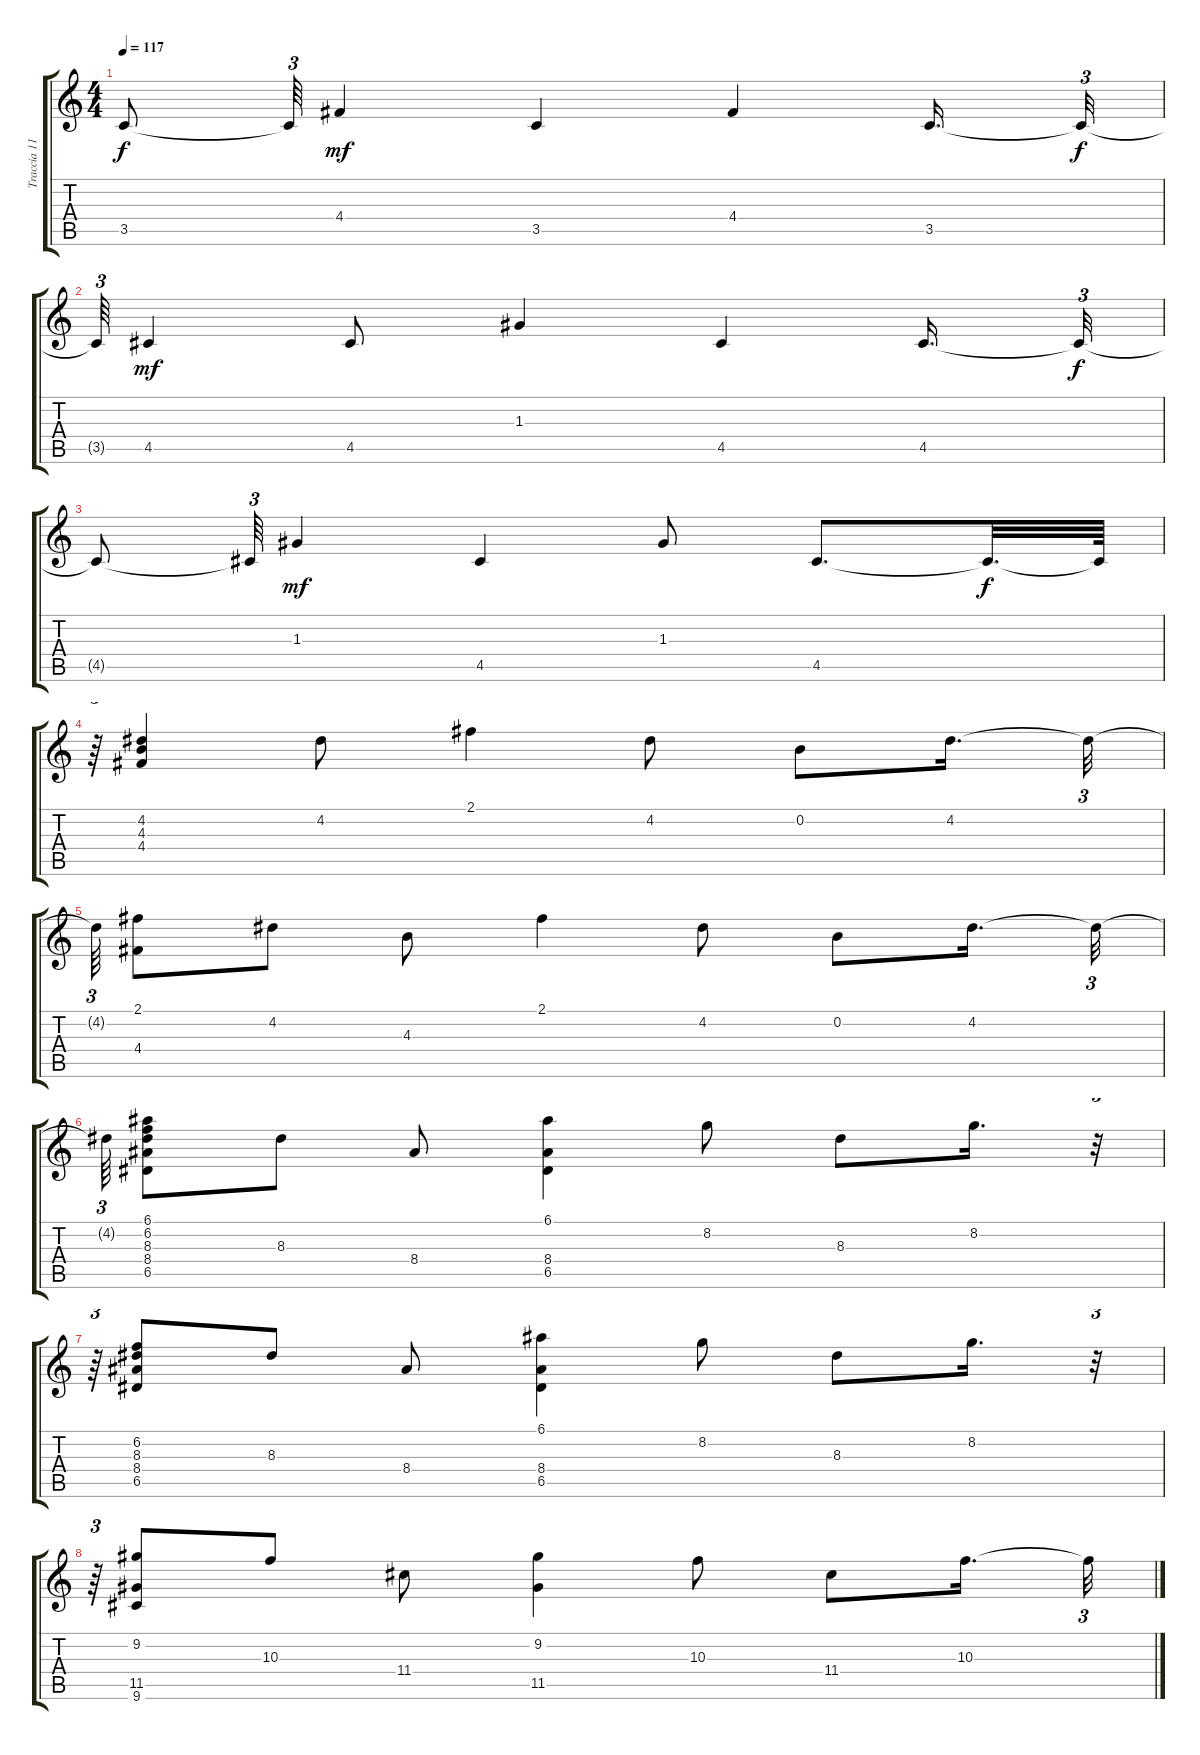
\track ("Traccia 11" "Traccia 11") {instrument electricguitarclean}
\staff {score tabs}
\tuning (E4 B3 G3 D3 A2 E2) {hide}
\ts (4 4)
\tempo 117
\clef g2
\ks c
3.5{t}.8{dy f} 3.5{t}.64{tu (3 2)} 4.4.4{dy mf} 3.5.4 4.4.4 3.5.16{d} 3.5{t}.32{tu (3 2) dy f} |
3.5{t}.64{tu (3 2)} 4.5.4{dy mf} 4.5.8 1.3.4 4.5.4 4.5.16{d} 4.5{t}.32{tu (3 2) dy f} |
4.5{t}.8 4.5{t}.64{tu (3 2)} 1.3.4{dy mf} 4.5.4 1.3.8 4.5.8{d} 4.5{t}.32{d dy f} 4.5{t}.64 |
r.64{tu (3 2)} (4.2 4.3 4.4).4 4.2.8 2.1.4 4.2.8 0.2.8 4.2.16{d} 4.2{t}.32{tu (3 2)} |
4.2{t}.64{tu (3 2)} (2.1 4.4).8 4.2.8 4.3.8 2.1.4 4.2.8 0.2.8 4.2.16{d} 4.2{t}.32{tu (3 2)} |
4.2{t}.64{tu (3 2)} (6.1 6.2 8.3 8.4 6.5).8 8.3.8 8.4.8 (6.1 8.4 6.5).4 8.2.8 8.3.8 8.2.16{d} r.32{tu (3 2)} |
r.64{tu (3 2)} (6.2 8.3 8.4 6.5).8 8.3.8 8.4.8 (6.1 8.4 6.5).4 8.2.8 8.3.8 8.2.16{d} r.32{tu (3 2)} |
r.64{tu (3 2)} (9.2 11.5 9.6).8 10.3.8 11.4.8 (9.2 11.5).4 10.3.8 11.4.8 10.3.16{d} 10.3{t}.32{tu (3 2)}
